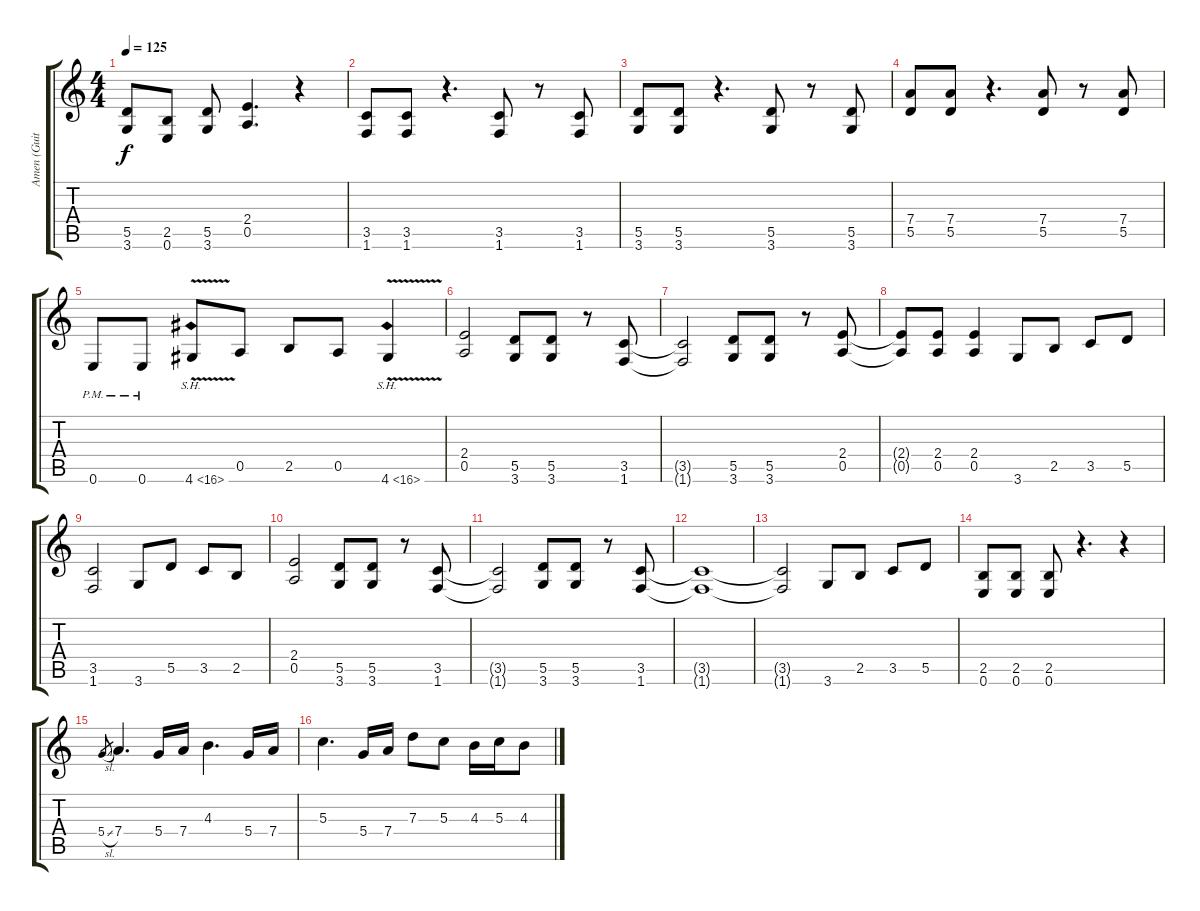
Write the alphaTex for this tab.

\track ("Amen (Guitar)" "Amen (Guit") {instrument distortionguitar}
\staff {score tabs}
\tuning (E4 B3 G3 D3 A2 E2) {hide}
\ts (4 4)
\tempo 125
\clef g2
\ks c
(5.5 3.6).8{dy f} (2.5 0.6).8 (5.5 3.6).8 (2.4 0.5).4{d} r.4 |
(3.5 1.6).8 (3.5 1.6).8 r.4{d} (3.5 1.6).8 r.8 (3.5 1.6).8 |
(5.5 3.6).8 (5.5 3.6).8 r.4{d} (5.5 3.6).8 r.8 (5.5 3.6).8 |
(7.4 5.5).8 (7.4 5.5).8 r.4{d} (7.4 5.5).8 r.8 (7.4 5.5).8 |
0.6{pm}.8 0.6{pm}.8 4.6{sh 12 v}.8 0.5.8 2.5.8 0.5.8 4.6{sh 12 v}.4 |
(2.4 0.5).2 (5.5 3.6).8 (5.5 3.6).8 r.8 (3.5 1.6).8 |
(3.5{t} 1.6{t}).2 (5.5 3.6).8 (5.5 3.6).8 r.8 (2.4 0.5).8 |
(2.4{t} 0.5{t}).8 (2.4 0.5).8 (2.4 0.5).4 3.6.8 2.5.8 3.5.8 5.5.8 |
(3.5 1.6).2 3.6.8 5.5.8 3.5.8 2.5.8 |
(2.4 0.5).2 (5.5 3.6).8 (5.5 3.6).8 r.8 (3.5 1.6).8 |
(3.5{t} 1.6{t}).2 (5.5 3.6).8 (5.5 3.6).8 r.8 (3.5 1.6).8 |
(3.5{t} 1.6{t}).1 |
(3.5{t} 1.6{t}).2 3.6.8 2.5.8 3.5.8 5.5.8 |
(2.5 0.6).8 (2.5 0.6).8 (2.5 0.6).8 r.4{d} r.4 |
5.4{sl}.8{gr} 7.4.4{d} 5.4.16 7.4.16 4.3.4{d} 5.4.16 7.4.16 |
5.3.4{d} 5.4.16 7.4.16 7.3.8 5.3.8 4.3.16 5.3.16 4.3.8
